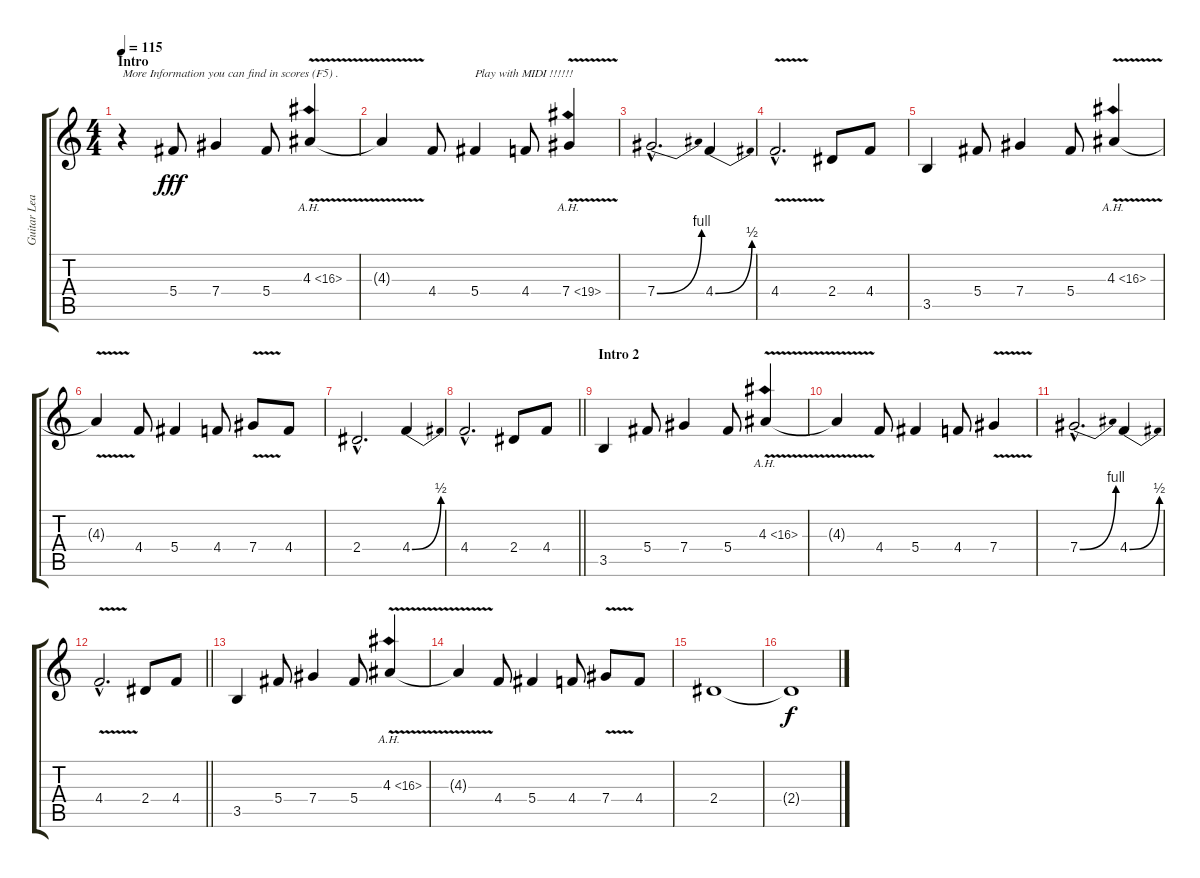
\track ("Guitar Lead 2" "Guitar Lea") {instrument overdrivenguitar}
\staff {score tabs}
\tuning (Eb4 Bb3 Gb3 Db3 Ab2 Eb2) {hide}
\ts (4 4)
\section ("" "Intro")
\tempo 115
\clef g2
\ks c
r.4{txt "More Information you can find in scores (F5) ." dy fff volume 16 instrument overdrivenguitar} 5.4.8 7.4.4 5.4.8 4.3{ah 12 v}.4 |
4.3{t}.4 4.4.8 5.4.4{txt "Play with MIDI !!!!!!"} 4.4.8 7.4{ah 12 v}.4 |
7.4{be (bend 0 0 60 4) hac}.2{d} 4.4{be (bend 0 0 60 2)}.4 |
4.4{v hac}.2{d} 2.4.8 4.4.8 |
3.5.4{volume 16} 5.4.8 7.4.4 5.4.8 4.3{ah 12 v}.4 |
4.3{t}.4 4.4.8 5.4.4 4.4.8 7.4{v}.8 4.4.8 |
2.4{hac}.2{d} 4.4{be (bend 0 0 60 2)}.4 |
\barLineRight lightlight
4.4{hac}.2{d} 2.4.8 4.4.8 |
\section ("" "Intro 2")
3.5.4 5.4.8 7.4.4 5.4.8 4.3{ah 12 v}.4 |
4.3{t}.4 4.4.8 5.4.4 4.4.8 7.4{v}.4 |
7.4{be (bend 0 0 60 4) hac}.2{d} 4.4{be (bend 0 0 60 2)}.4 |
\barLineRight lightlight
4.4{v hac}.2{d} 2.4.8 4.4.8 |
3.5.4 5.4.8 7.4.4 5.4.8 4.3{ah 12 v}.4 |
4.3{t}.4 4.4.8 5.4.4 4.4.8 7.4{v}.8 4.4.8 |
2.4.1{volume 0} |
2.4{t}.1{dy f}
